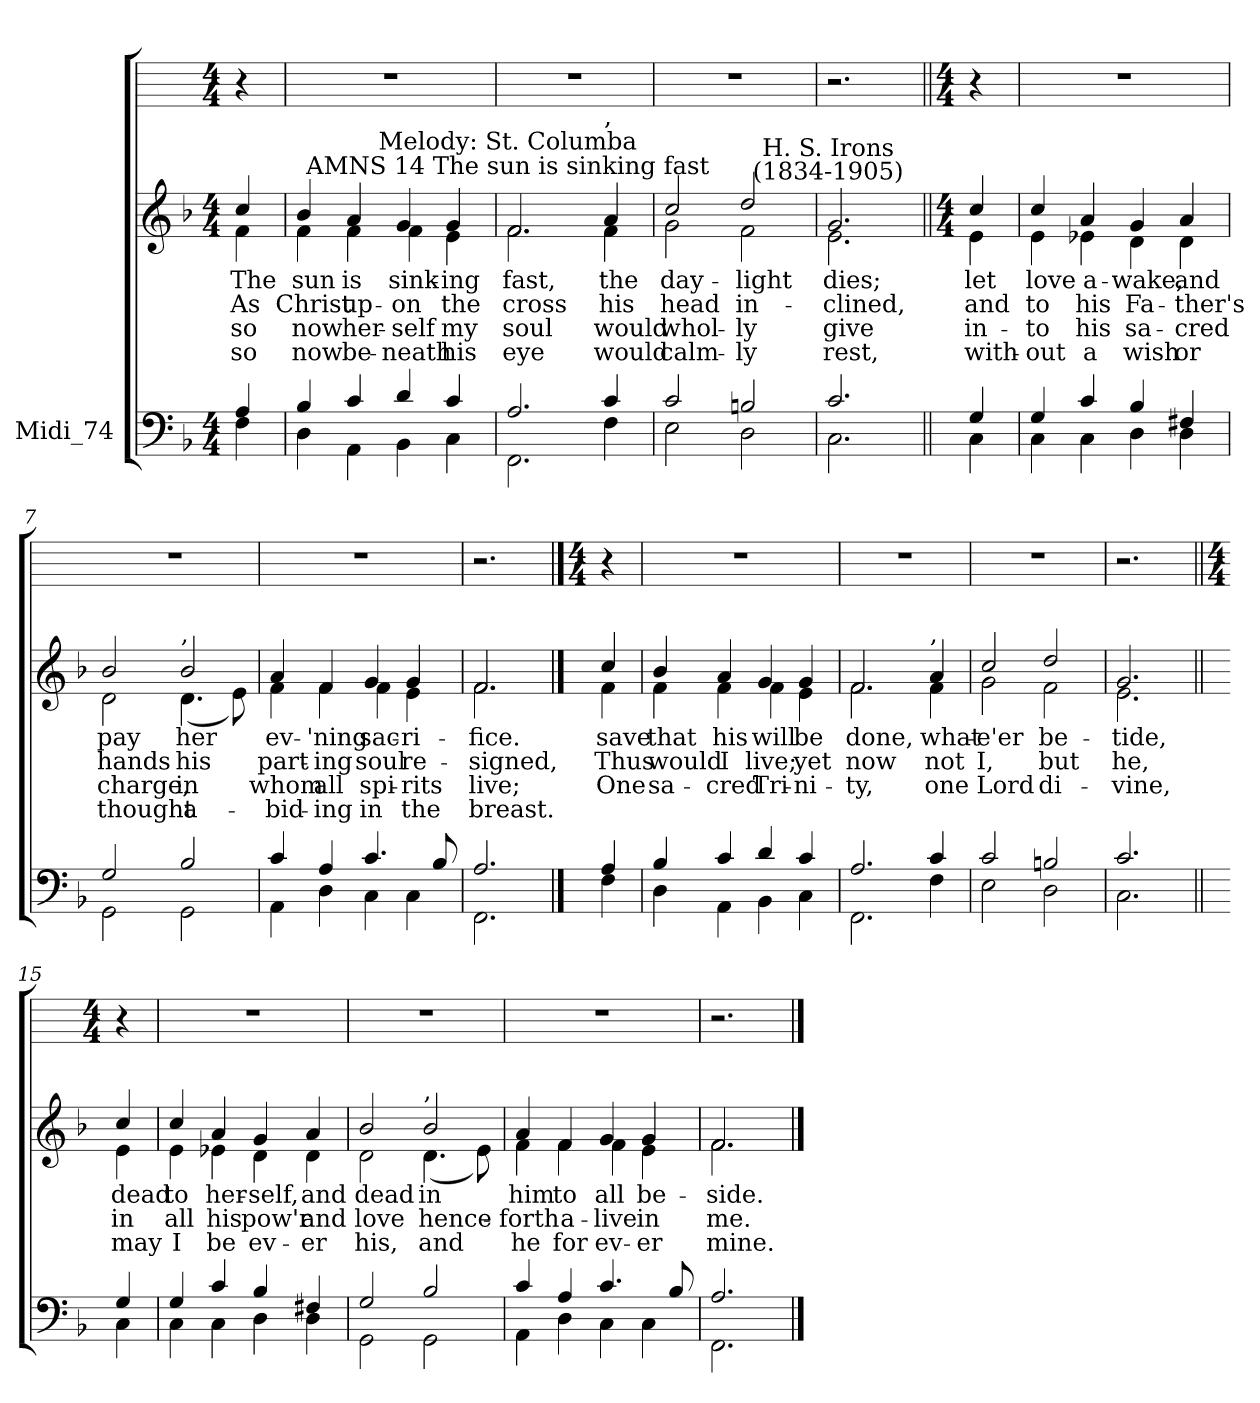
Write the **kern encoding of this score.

**kern	**kern	**text	**text	**text	**text	**kern
*part3	*part2	*part2	*part2	*part2	*part2	*part1
*staff3	*staff2	*staff2	*staff2	*staff2	*staff2	*staff1
*I"Midi_74	*	*	*	*	*	*
*clefF4	*clefG2	*	*	*	*	*
*k[b-]	*k[b-]	*	*	*	*	*
*F:	*F:	*	*	*	*	*
*M4/4	*M4/4	*	*	*	*	*M4/4
=	=	=	=	=	=	=
*^	*	*	*	*	*	*
!	!	!LO:TX:a:cj:t=Latin, c. 18th century,\ntr. E. Caswall (1814-1878)	!	!	!	!	!
!	!	!	!LO:LY:b	!LO:LY:b	!LO:LY:b	!LO:LY:b	!
*	*	*^	*	*	*	*	*
4A/	4F\	4cc/	4f\	The	As	so	so	4r
=1	=1	=1	=1	=1	=1	=1	=1	=1
!	!	!	!	!LO:LY:b	!LO:LY:b	!LO:LY:b	!LO:LY:b	!
4B-/	4D\	4b-/	4f\	sun	Christ	now	now	1r
!	!	!	!	!LO:LY:b	!LO:LY:b	!LO:LY:b	!LO:LY:b	!
4c/	4AA\	4a/	4f\	is	up-	-her-	-be-	.
!	!	!	!	!LO:LY:b	!LO:LY:b	!LO:LY:b	!LO:LY:b	!
4d/	4BB-\	4g/	4f\	-sink-	-on	self	neath	.
!	!	!	!	!LO:LY:b	!LO:LY:b	!LO:LY:b	!LO:LY:b	!
4c/	4C\	4g/	4e\	ing	the	my	his	.
=2	=2	=2	=2	=2	=2	=2	=2	=2
!	!	!LO:TX:a:cj:t=AMNS 14 The sun is sinking fast	!	!	!	!	!	!
!	!	!LO:TX:a:cj:t=Melody&colon; St. Columba	!	!	!	!	!	!
!	!	!	!	!LO:LY:b	!LO:LY:b	!LO:LY:b	!LO:LY:b	!
2.A/	2.FF\	2.f/	2.f\	fast,	cross	soul	eye	1r
!	!	!LO:TX:a:t=,	!	!	!	!	!	!
!	!	!	!	!LO:LY:b	!LO:LY:b	!LO:LY:b	!LO:LY:b	!
4c/	4F\	4a/	4f\	the	his	would	would	.
=3	=3	=3	=3	=3	=3	=3	=3	=3
!	!	!	!	!LO:LY:b	!LO:LY:b	!LO:LY:b	!LO:LY:b	!
2c/	2E\	2cc/	2g\	day-	-head	whol-	-calm-	1r
!	!	!	!	!LO:LY:b	!LO:LY:b	!LO:LY:b	!LO:LY:b	!
2Bn/	2D\	2dd/	2f\	-light	in-	-ly	ly	.
=4	=4	=4	=4	=4	=4	=4	=4	=4
!	!	!LO:TX:a:cj:t=H. S. Irons\n(1834-1905)	!	!	!	!	!	!
!	!	!	!	!LO:LY:b	!LO:LY:b	!LO:LY:b	!LO:LY:b	!
2.c/	2.C\	2.g/	2.e\	dies;	clined,	give	rest,	2.r
!!LO:LB:g=z
=5||	=5||	=5||	=5||	=5||	=5||	=5||	=5||	=5||
*	*	*M4/4	*	*	*	*	*	*M4/4
!	!	!	!	!LO:LY:b	!LO:LY:b	!LO:LY:b	!LO:LY:b	!
4G/	4C\	4cc/	4e\	let	and	in-	-with-	4r
=6	=6	=6	=6	=6	=6	=6	=6	=6
!	!	!	!	!LO:LY:b	!LO:LY:b	!LO:LY:b	!LO:LY:b	!
4G/	4C\	4cc/	4e\	-love	to	to	out	1r
!	!	!	!	!LO:LY:b	!LO:LY:b	!LO:LY:b	!LO:LY:b	!
4c/	4C\	4a/	4e-X\	a-	-his	his	a	.
!	!	!	!	!LO:LY:b	!LO:LY:b	!LO:LY:b	!LO:LY:b	!
4B-/	4D\	4g/	4d\	wake,	Fa-	-sa-	-wish	.
!	!	!	!	!LO:LY:b	!LO:LY:b	!LO:LY:b	!LO:LY:b	!
4F#X/	4D\	4a/	4d\	and	ther's	cred	or	.
=7	=7	=7	=7	=7	=7	=7	=7	=7
!	!	!	!	!LO:LY:b	!LO:LY:b	!LO:LY:b	!LO:LY:b	!
2G/	2GG\	2b-/	2d\	pay	hands	charge,	thought	1r
!	!	!LO:TX:a:t=,	!	!	!	!	!	!
!	!	!	!	!LO:LY:b	!LO:LY:b	!LO:LY:b	!LO:LY:b	!
2B-/	2GG\	2b-/	(<4.d\	her	his	in	a-	.
.	.	.	8e\)	.	.	.	.	.
=8	=8	=8	=8	=8	=8	=8	=8	=8
!	!	!	!	!LO:LY:b	!LO:LY:b	!LO:LY:b	!LO:LY:b	!
4c/	4AA\	4a/	4f\	-ev-	-part-	-whom	bid-	1r
!	!	!	!	!LO:LY:b	!LO:LY:b	!LO:LY:b	!LO:LY:b	!
4A/	4D\	4f/	4f\	-'ning	ing	all	ing	.
!	!	!	!	!LO:LY:b	!LO:LY:b	!LO:LY:b	!LO:LY:b	!
4.c/	4C\	4g/	4f\	sac-	-soul	spi-	-in	.
!	!	!	!	!LO:LY:b	!LO:LY:b	!LO:LY:b	!LO:LY:b	!
.	4C\	4g/	4e\	ri-	-re-	-rits	the	.
8B-/	.	.	.	.	.	.	.	.
=9	=9	=9	=9	=9	=9	=9	=9	=9
!	!	!	!	!LO:LY:b	!LO:LY:b	!LO:LY:b	!LO:LY:b	!
2.A/	2.FF\	2.f/	2.f\	fice.	signed,	live;	breast.	2.r
!!LO:LB:g=z
==10	==10	==10	==10	==10	==10	==10	==10	==10
*	*	*	*	*	*	*	*	*M4/4
!	!	!	!	!LO:LY:b	!LO:LY:b	!LO:LY:b	!	!
4A/	4F\	4cc/	4f\	save	Thus	One	.	4r
=11	=11	=11	=11	=11	=11	=11	=11	=11
!	!	!	!	!LO:LY:b	!LO:LY:b	!LO:LY:b	!	!
4B-/	4D\	4b-/	4f\	that	would	sa-	.	1r
!	!	!	!	!LO:LY:b	!LO:LY:b	!LO:LY:b	!	!
4c/	4AA\	4a/	4f\	-his	I	cred	.	.
!	!	!	!	!LO:LY:b	!LO:LY:b	!LO:LY:b	!	!
4d/	4BB-\	4g/	4f\	will	live;	Tri-	.	.
!	!	!	!	!LO:LY:b	!LO:LY:b	!LO:LY:b	!	!
4c/	4C\	4g/	4e\	-be	yet	ni-	.	.
=12	=12	=12	=12	=12	=12	=12	=12	=12
!	!	!	!	!LO:LY:b	!LO:LY:b	!LO:LY:b	!	!
2.A/	2.FF\	2.f/	2.f\	-done,	now	ty,	.	1r
!	!	!LO:TX:a:t=,	!	!	!	!	!	!
!	!	!	!	!LO:LY:b	!LO:LY:b	!LO:LY:b	!	!
4c/	4F\	4a/	4f\	what-	-not	one	.	.
=13	=13	=13	=13	=13	=13	=13	=13	=13
!	!	!	!	!LO:LY:b	!LO:LY:b	!LO:LY:b	!	!
2c/	2E\	2cc/	2g\	e'er	I,	Lord	.	1r
!	!	!	!	!LO:LY:b	!LO:LY:b	!LO:LY:b	!	!
2Bn/	2D\	2dd/	2f\	be-	-but	di-	.	.
=14	=14	=14	=14	=14	=14	=14	=14	=14
!	!	!	!	!LO:LY:b	!LO:LY:b	!LO:LY:b	!	!
2.c/	2.C\	2.g/	2.e\	-tide,	he,	vine,	.	2.r
!!LO:LB:g=z
=15||	=15||	=15||	=15||	=15||	=15||	=15||	=15||	=15||
*	*	*	*	*	*	*	*	*M4/4
!	!	!	!	!LO:LY:b	!LO:LY:b	!LO:LY:b	!	!
4G/	4C\	4cc/	4e\	dead	in	may	.	4r
=16	=16	=16	=16	=16	=16	=16	=16	=16
!	!	!	!	!LO:LY:b	!LO:LY:b	!LO:LY:b	!	!
4G/	4C\	4cc/	4e\	to	all	I	.	1r
!	!	!	!	!LO:LY:b	!LO:LY:b	!LO:LY:b	!	!
4c/	4C\	4a/	4e-X\	her-	-his	be	.	.
!	!	!	!	!LO:LY:b	!LO:LY:b	!LO:LY:b	!	!
4B-/	4D\	4g/	4d\	self,	pow'r	ev-	.	.
!	!	!	!	!LO:LY:b	!LO:LY:b	!LO:LY:b	!	!
4F#X/	4D\	4a/	4d\	-and	and	er	.	.
=17	=17	=17	=17	=17	=17	=17	=17	=17
!	!	!	!	!LO:LY:b	!LO:LY:b	!LO:LY:b	!	!
2G/	2GG\	2b-/	2d\	dead	love	his,	.	1r
!	!	!LO:TX:a:t=,	!	!	!	!	!	!
!	!	!	!	!LO:LY:b	!LO:LY:b	!LO:LY:b	!	!
2B-/	2GG\	2b-/	(<4.d\	in	hence-	-and	.	.
.	.	.	8e\)	.	.	.	.	.
=18	=18	=18	=18	=18	=18	=18	=18	=18
!	!	!	!	!LO:LY:b	!LO:LY:b	!LO:LY:b	!	!
4c/	4AA\	4a/	4f\	him	forth	he	.	1r
!	!	!	!	!LO:LY:b	!LO:LY:b	!LO:LY:b	!	!
4A/	4D\	4f/	4f\	to	a-	-for	.	.
!	!	!	!	!LO:LY:b	!LO:LY:b	!LO:LY:b	!	!
4.c/	4C\	4g/	4f\	all	live	ev-	.	.
!	!	!	!	!LO:LY:b	!LO:LY:b	!LO:LY:b	!	!
.	4C\	4g/	4e\	-be-	-in	er	.	.
8B-/	.	.	.	.	.	.	.	.
=19	=19	=19	=19	=19	=19	=19	=19	=19
!	!	!	!	!LO:LY:b	!LO:LY:b	!LO:LY:b	!	!
2.A/	2.FF\	2.f/	2.f\	side.	me.	mine.	.	2.r
*v	*v	*	*	*	*	*	*	*
*	*v	*v	*	*	*	*	*
==	==	==	==	==	==	==
*-	*-	*-	*-	*-	*-	*-
